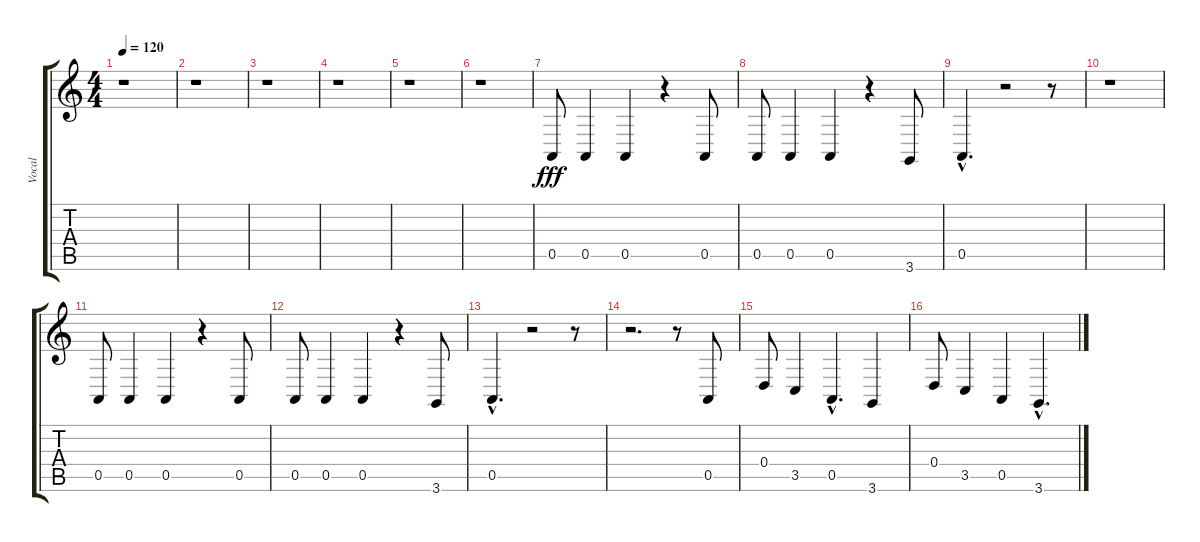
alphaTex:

\track ("Vocal" "Vocal") {instrument oboe}
\staff {score tabs}
\tuning (E4 B3 G3 D3 A2 E2) {hide}
\ts (4 4)
\tempo 120
\clef g2
\ks c
r.1{dy fff} |
r.1 |
r.1 |
r.1 |
r.1 |
r.1 |
0.5.8 0.5.4 0.5.4 r.4 0.5.8 |
0.5.8 0.5.4 0.5.4 r.4 3.6.8 |
0.5{hac}.4{d} r.2 r.8 |
r.1 |
0.5.8 0.5.4 0.5.4 r.4 0.5.8 |
0.5.8 0.5.4 0.5.4 r.4 3.6.8 |
0.5{hac}.4{d} r.2 r.8 |
r.2{d} r.8 0.5.8 |
0.4.8 3.5.4 0.5{hac}.4{d} 3.6.4 |
0.4.8 3.5.4 0.5.4 3.6{hac}.4{d}
